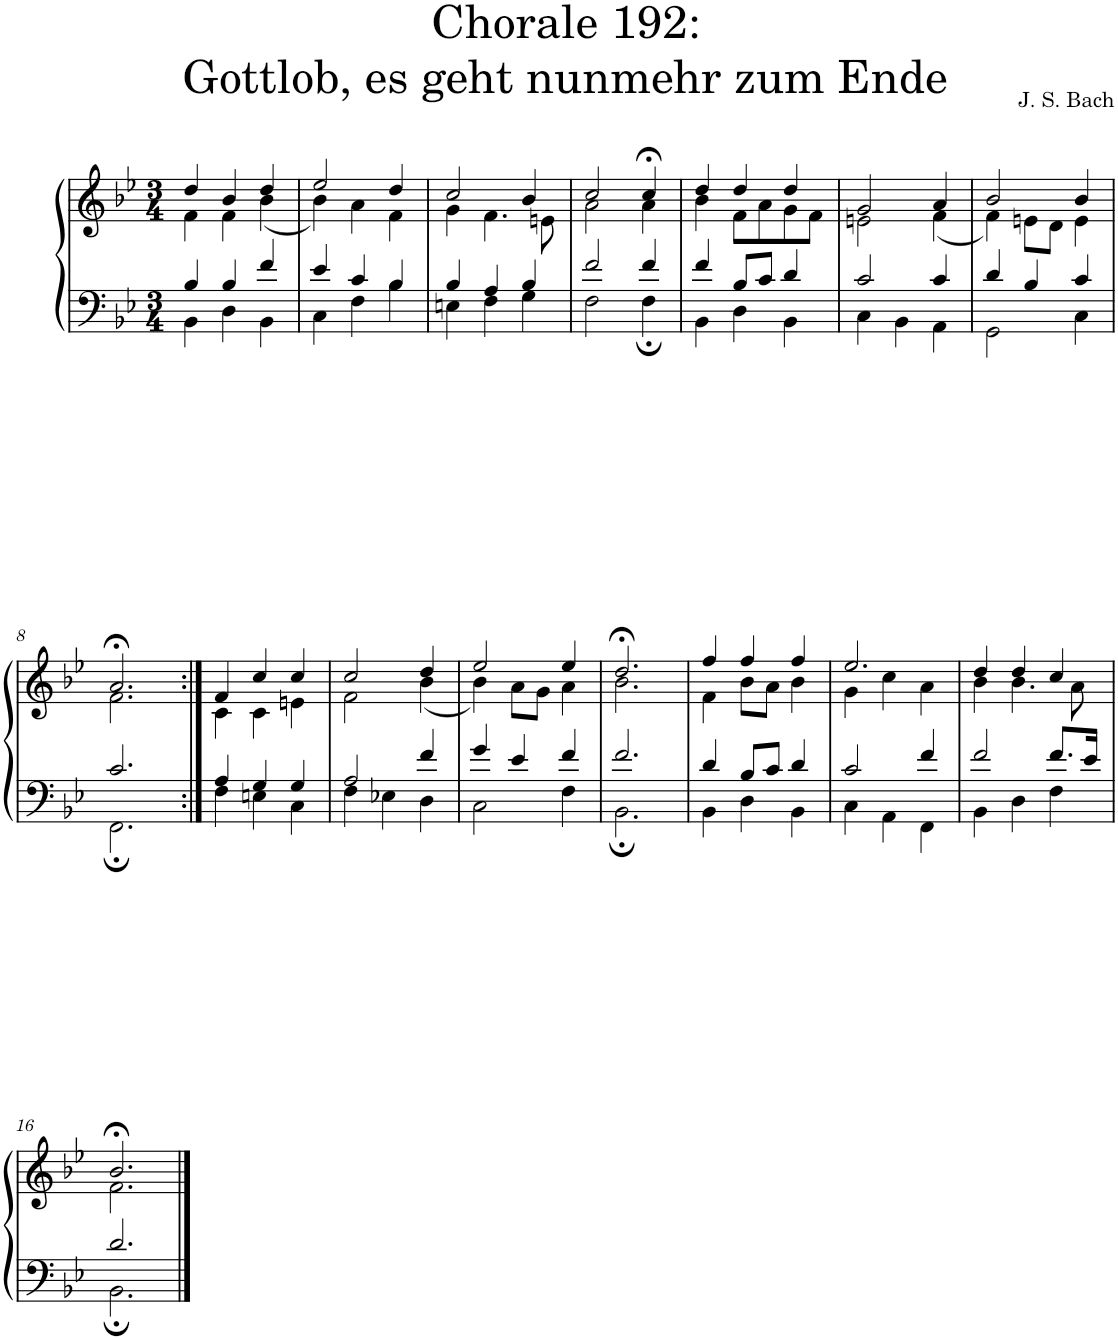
**kern	**kern
*part1	*part1
*staff2	*staff1
*I"S,A	*
*clefF4	*clefG2
*k[b-e-]	*k[b-e-]
*M3/4	*M3/4
=1	=1
*^	*^
4B-/	4BB-\	4dd/	4f\
4B-/	4D\	4b-/	4f\
4f/	4BB-\	4dd/	(<4b-\
=2	=2	=2	=2
4e-/	4C\	2ee-/	4b-\)
4c/	4F\	.	4a\
4B-/	4B-\	4dd/	4f\
=3	=3	=3	=3
4B-/	4En\	2cc/	4g\
4A/	4F\	.	4.f\
4B-/	4G\	4b-/	.
.	.	.	8en\
=4	=4	=4	=4
2f/	2F\	2cc/	2a\
4f/	4F;\	4cc;</	4a\
=5	=5	=5	=5
4f/	4BB-\	4dd/	4b-\
8B-/L	4D\	4dd/	8f\L
8c/J	.	.	8a\
4d/	4BB-\	4dd/	8g\
.	.	.	8f\J
=6	=6	=6	=6
2c/	4C\	2g/	2en\
.	4BB-\	.	.
4c/	4AA\	4a/	(<4f\
=7	=7	=7	=7
4d/	2GG\	2b-/	4f\)
4B-/	.	.	8en\L
.	.	.	8d\J
4c/	4C\	4b-/	4e\
!!LO:LB:g=z	!!
=8	=8	=8	=8
2.c/	2.FF;\	2.a;</	2.f\
=9:|!	=9:|!	=9:|!	=9:|!
4A/	4F\	4f/	4c\
4G/	4En\	4cc/	4c\
4G/	4C\	4cc/	4en\
=10	=10	=10	=10
2A/	4F\	2cc/	2f\
.	4E-X\	.	.
4f/	4D\	4dd/	(<4b-\
=11	=11	=11	=11
4g/	2C\	2ee-/	4b-\)
4e-/	.	.	8a\L
.	.	.	8g\J
4f/	4F\	4ee-/	4a\
=12	=12	=12	=12
2.f/	2.BB-;\	2.dd;</	2.b-\
=13	=13	=13	=13
4d/	4BB-\	4ff/	4f\
8B-/L	4D\	4ff/	8b-\L
8c/J	.	.	8a\J
4d/	4BB-\	4ff/	4b-\
=14	=14	=14	=14
2c/	4C\	2.ee-/	4g\
.	4AA\	.	4cc\
4f/	4FF\	.	4a\
=15	=15	=15	=15
2f/	4BB-\	4dd/	4b-\
.	4D\	4dd/	4.b-\
8.f/L	4F\	4cc/	.
.	.	.	8a\
16e-/Jk	.	.	.
!!LO:LB:g=z	!!
=16	=16	=16	=16
2.d/	2.BB-;\	2.b-;</	2.f\
*v	*v	*	*
*	*v	*v
==	==
*-	*-
